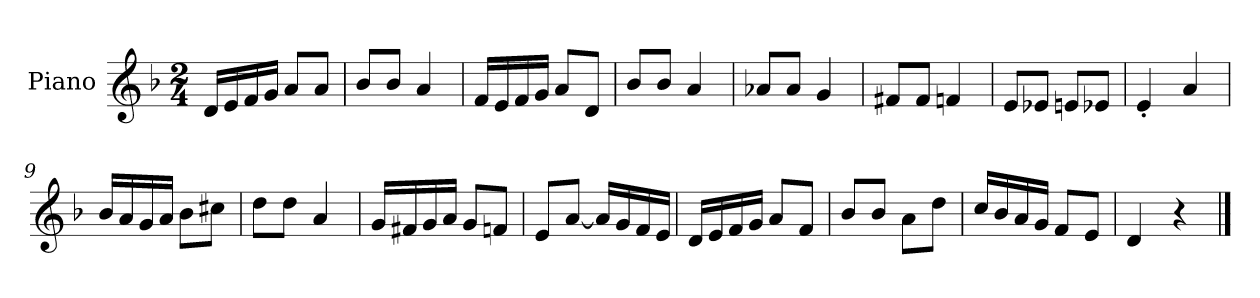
**kern
*part1
*staff1
*I"Piano
*I'Pno.
*clefG2
*k[b-]
*M2/4
*MM120
=1
16d/LL
16e/
16f/
16g/JJ
8a/L
8a/J
=2
8b-/L
8b-/J
4a/
=3
16f/LL
16e/
16f/
16g/JJ
8a/L
8d/J
=4
8b-/L
8b-/J
4a/
=5
8a-X/L
8a-/J
4g/
=6
8f#X/L
8f#/J
4fn/
=7
8e/L
8e-X/J
8en/L
8e-X/J
=8
4e'/
4a/
=9
16b-/LL
16a/
16g/
16a/JJ
8b-\L
8cc#X\J
=10
8dd\L
8dd\J
4a/
!!LO:LB:g=z
=11
16g/LL
16f#X/
16g/
16a/JJ
8g/L
8fn/J
=12
8e/L
[8a/J
16a/LL]
16g/
16f/
16e/JJ
=13
16d/LL
16e/
16f/
16g/JJ
8a/L
8f/J
=14
8b-/L
8b-/J
8a\L
8dd\J
=15
16cc/LL
16b-/
16a/
16g/JJ
8f/L
8e/J
=16
4d/
4r
==
*-
